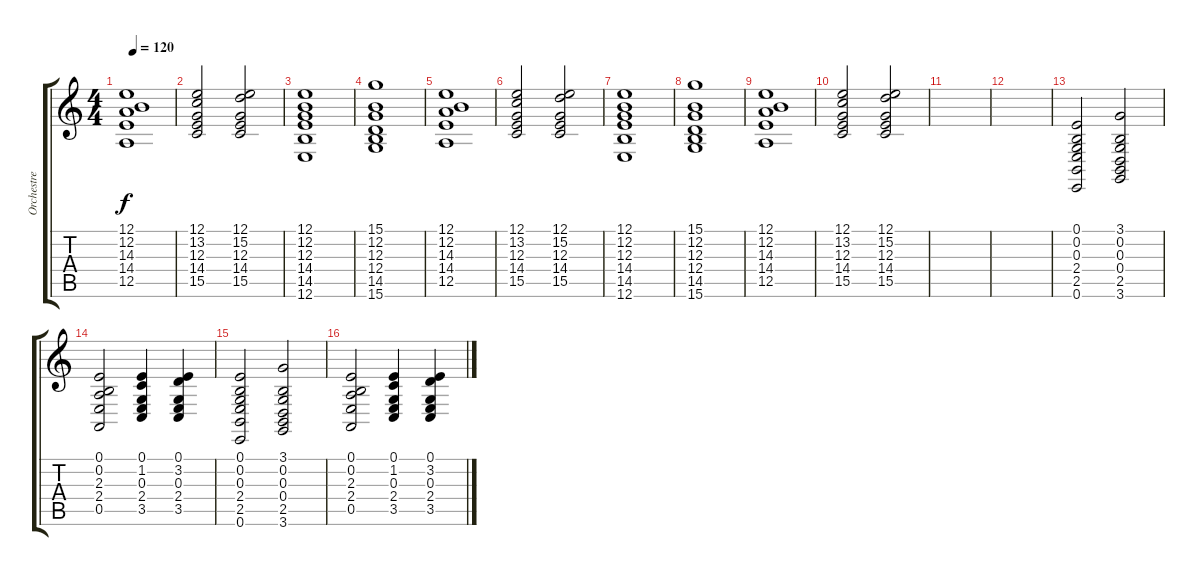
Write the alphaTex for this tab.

\track ("Orchestre " "Orchestre ") {instrument stringensemble1}
\staff {score tabs}
\tuning (E4 B3 G3 D3 A2 E2) {hide}
\ts (4 4)
\tempo 120
\clef g2
\ks c
(12.1 12.2 14.3 14.4 12.5).1{dy f} |
(12.1 13.2 12.3 14.4 15.5).2 (12.1 15.2 12.3 14.4 15.5).2 |
(12.1 12.2 12.3 14.4 14.5 12.6).1 |
(15.1 12.2 12.3 12.4 14.5 15.6).1 |
(12.1 12.2 14.3 14.4 12.5).1 |
(12.1 13.2 12.3 14.4 15.5).2 (12.1 15.2 12.3 14.4 15.5).2 |
(12.1 12.2 12.3 14.4 14.5 12.6).1 |
(15.1 12.2 12.3 12.4 14.5 15.6).1 |
(12.1 12.2 14.3 14.4 12.5).1 |
(12.1 13.2 12.3 14.4 15.5).2 (12.1 15.2 12.3 14.4 15.5).2 |
|
|
(0.1 0.2 0.3 2.4 2.5 0.6).2 (3.1 0.2 0.3 0.4 2.5 3.6).2 |
(0.1 0.2 2.3 2.4 0.5).2 (0.1 1.2 0.3 2.4 3.5).4 (0.1 3.2 0.3 2.4 3.5).4 |
(0.1 0.2 0.3 2.4 2.5 0.6).2 (3.1 0.2 0.3 0.4 2.5 3.6).2 |
(0.1 0.2 2.3 2.4 0.5).2 (0.1 1.2 0.3 2.4 3.5).4 (0.1 3.2 0.3 2.4 3.5).4
